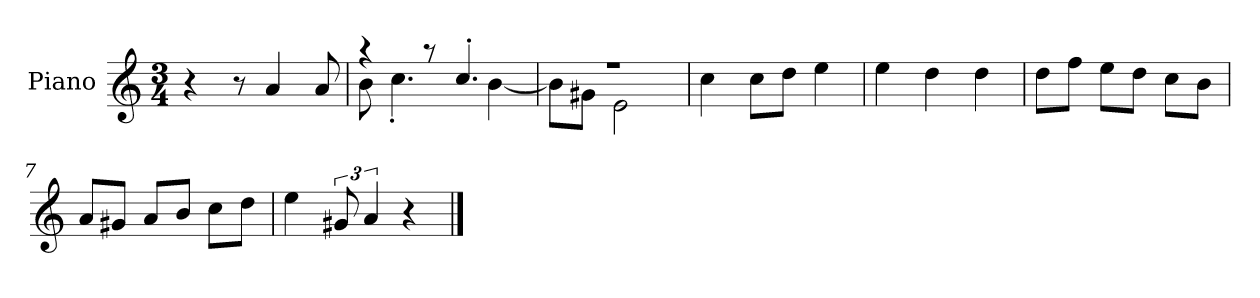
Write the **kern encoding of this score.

**kern
*part1
*staff1
*I"Piano
*I'P-no
*clefG2
*k[]
*M3/4
*MM171
=1
4r
8r
4a/
8a/
=2
*^
4r	8b\
.	4.cc'\
8r	.
4.cc'/	.
.	[4b\
=3	=3
2.r	8b\L]
.	8g#X\J
.	2e\
*v	*v
=4
4cc\
8cc\L
8dd\J
4ee\
=5
4ee\
4dd\
4dd\
=6
8dd\L
8ff\J
8ee\L
8dd\J
8cc\L
8b\J
=7
8a/L
8g#X/J
8a/L
8b/J
8cc\L
8dd\J
!!LO:LB:g=z
=8
4ee\
12g#X/
6a/
4r
==
*-
